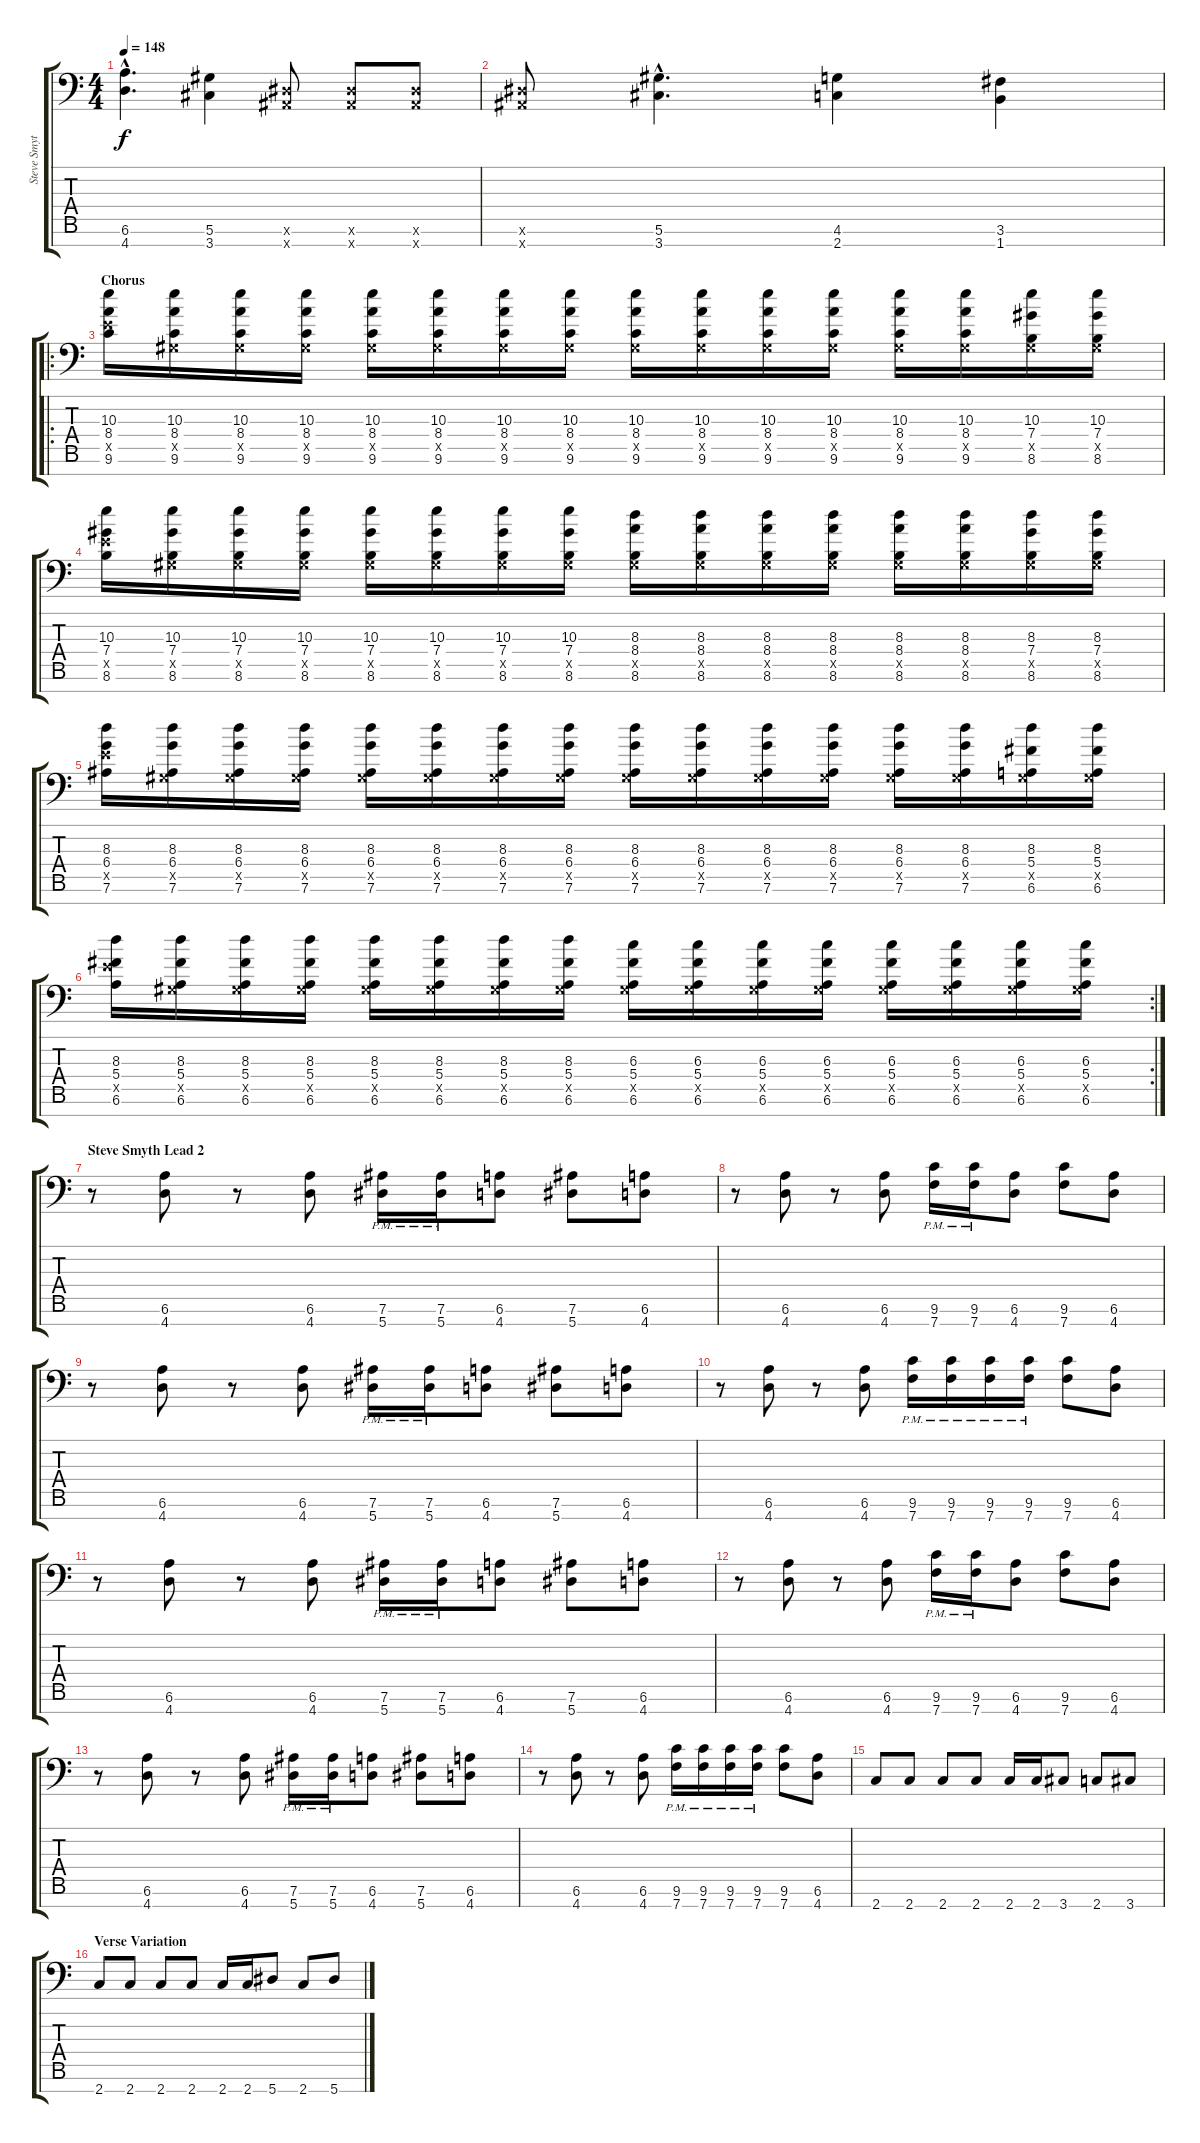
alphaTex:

\track ("Steve Smyth Rhythm" "Steve Smyt") {instrument distortionguitar}
\staff {score tabs}
\tuning (Eb4 Bb3 Gb3 Db3 Ab2 Eb2 Bb1) {hide}
\ts (4 4)
\tempo 148
\clef f4
\ks c
(6.6{hac} 4.7{hac}).4{d dy f} (5.6 3.7).4 (0.6{x} 0.7{x}).8 (0.6{x} 0.7{x}).8 (0.6{x} 0.7{x}).8 |
(0.6{x} 0.7{x}).8 (5.6{hac} 3.7{hac}).4{d} (4.6 2.7).4 (3.6 1.7).4 |
\ro
\section ("" "Chorus")
(10.3 8.4 8.5{x} 9.6).16 (10.3 8.4 0.5{x} 9.6).16 (10.3 8.4 0.5{x} 9.6).16 (10.3 8.4 0.5{x} 9.6).16 (10.3 8.4 0.5{x} 9.6).16 (10.3 8.4 0.5{x} 9.6).16 (10.3 8.4 0.5{x} 9.6).16 (10.3 8.4 0.5{x} 9.6).16 (10.3 8.4 0.5{x} 9.6).16 (10.3 8.4 0.5{x} 9.6).16 (10.3 8.4 0.5{x} 9.6).16 (10.3 8.4 0.5{x} 9.6).16 (10.3 8.4 0.5{x} 9.6).16 (10.3 8.4 0.5{x} 9.6).16 (10.3 7.4 0.5{x} 8.6).16 (10.3 7.4 0.5{x} 8.6).16 |
(10.3 7.4 8.5{x} 8.6).16 (10.3 7.4 0.5{x} 8.6).16 (10.3 7.4 0.5{x} 8.6).16 (10.3 7.4 0.5{x} 8.6).16 (10.3 7.4 0.5{x} 8.6).16 (10.3 7.4 0.5{x} 8.6).16 (10.3 7.4 0.5{x} 8.6).16 (10.3 7.4 0.5{x} 8.6).16 (8.3 8.4 0.5{x} 8.6).16 (8.3 8.4 0.5{x} 8.6).16 (8.3 8.4 0.5{x} 8.6).16 (8.3 8.4 0.5{x} 8.6).16 (8.3 8.4 0.5{x} 8.6).16 (8.3 8.4 0.5{x} 8.6).16 (8.3 7.4 0.5{x} 8.6).16 (8.3 7.4 0.5{x} 8.6).16 |
(8.3 6.4 8.5{x} 7.6).16 (8.3 6.4 0.5{x} 7.6).16 (8.3 6.4 0.5{x} 7.6).16 (8.3 6.4 0.5{x} 7.6).16 (8.3 6.4 0.5{x} 7.6).16 (8.3 6.4 0.5{x} 7.6).16 (8.3 6.4 0.5{x} 7.6).16 (8.3 6.4 0.5{x} 7.6).16 (8.3 6.4 0.5{x} 7.6).16 (8.3 6.4 0.5{x} 7.6).16 (8.3 6.4 0.5{x} 7.6).16 (8.3 6.4 0.5{x} 7.6).16 (8.3 6.4 0.5{x} 7.6).16 (8.3 6.4 0.5{x} 7.6).16 (8.3 5.4 0.5{x} 6.6).16 (8.3 5.4 0.5{x} 6.6).16 |
\rc 2
(8.3 5.4 8.5{x} 6.6).16 (8.3 5.4 0.5{x} 6.6).16 (8.3 5.4 0.5{x} 6.6).16 (8.3 5.4 0.5{x} 6.6).16 (8.3 5.4 0.5{x} 6.6).16 (8.3 5.4 0.5{x} 6.6).16 (8.3 5.4 0.5{x} 6.6).16 (8.3 5.4 0.5{x} 6.6).16 (6.3 5.4 0.5{x} 6.6).16 (6.3 5.4 0.5{x} 6.6).16 (6.3 5.4 0.5{x} 6.6).16 (6.3 5.4 0.5{x} 6.6).16 (6.3 5.4 0.5{x} 6.6).16 (6.3 5.4 0.5{x} 6.6).16 (6.3 5.4 0.5{x} 6.6).16 (6.3 5.4 0.5{x} 6.6).16 |
\section ("" "Steve Smyth Lead 2")
r.8 (6.6 4.7).8 r.8 (6.6 4.7).8 (7.6{pm} 5.7{pm}).16 (7.6{pm} 5.7{pm}).16 (6.6 4.7).8 (7.6 5.7).8 (6.6 4.7).8 |
r.8 (6.6 4.7).8 r.8 (6.6 4.7).8 (9.6{pm} 7.7{pm}).16 (9.6{pm} 7.7{pm}).16 (6.6 4.7).8 (9.6 7.7).8 (6.6 4.7).8 |
r.8 (6.6 4.7).8 r.8 (6.6 4.7).8 (7.6{pm} 5.7{pm}).16 (7.6{pm} 5.7{pm}).16 (6.6 4.7).8 (7.6 5.7).8 (6.6 4.7).8 |
r.8 (6.6 4.7).8 r.8 (6.6 4.7).8 (9.6{pm} 7.7{pm}).16 (9.6{pm} 7.7{pm}).16 (9.6{pm} 7.7{pm}).16 (9.6{pm} 7.7{pm}).16 (9.6 7.7).8 (6.6 4.7).8 |
r.8 (6.6 4.7).8 r.8 (6.6 4.7).8 (7.6{pm} 5.7{pm}).16 (7.6{pm} 5.7{pm}).16 (6.6 4.7).8 (7.6 5.7).8 (6.6 4.7).8 |
r.8 (6.6 4.7).8 r.8 (6.6 4.7).8 (9.6{pm} 7.7{pm}).16 (9.6{pm} 7.7{pm}).16 (6.6 4.7).8 (9.6 7.7).8 (6.6 4.7).8 |
r.8 (6.6 4.7).8 r.8 (6.6 4.7).8 (7.6{pm} 5.7{pm}).16 (7.6{pm} 5.7{pm}).16 (6.6 4.7).8 (7.6 5.7).8 (6.6 4.7).8 |
r.8 (6.6 4.7).8 r.8 (6.6 4.7).8 (9.6{pm} 7.7{pm}).16 (9.6{pm} 7.7{pm}).16 (9.6{pm} 7.7{pm}).16 (9.6{pm} 7.7{pm}).16 (9.6 7.7).8 (6.6 4.7).8 |
2.7.8 2.7.8 2.7.8 2.7.8 2.7.16 2.7.16 3.7.8 2.7.8 3.7.8 |
\section ("" "Verse Variation")
2.7.8 2.7.8 2.7.8 2.7.8 2.7.16 2.7.16 5.7.8 2.7.8 5.7.8
